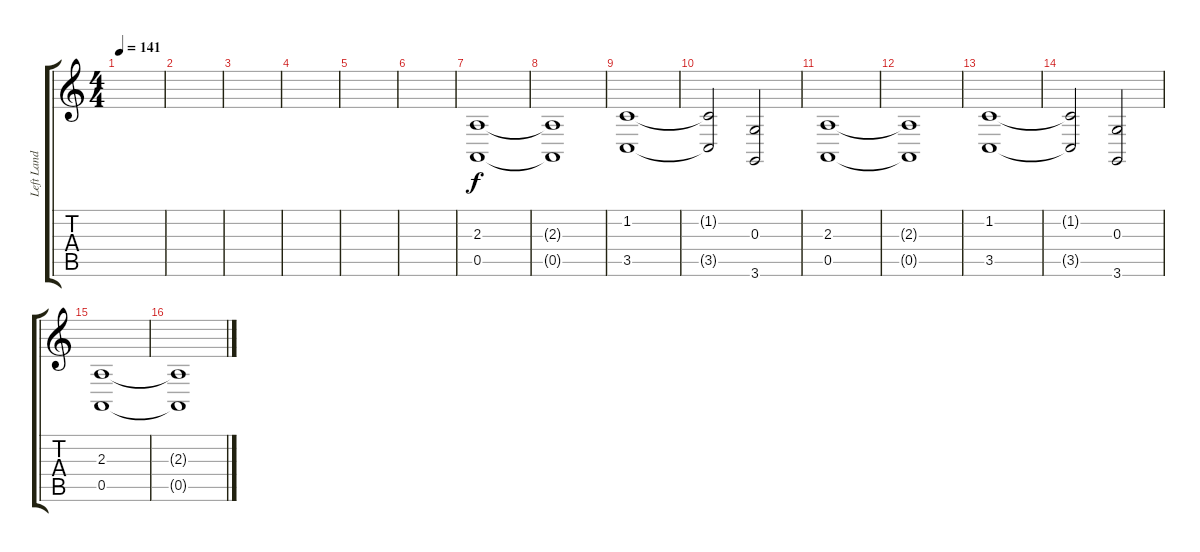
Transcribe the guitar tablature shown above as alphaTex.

\track ("Left Land Keyboard" "Left Land ") {instrument stringensemble2}
\staff {score tabs}
\tuning (E4 B3 G3 D3 A2 E2) {hide}
\ts (4 4)
\tempo 141
\clef g2
\ks c
|
|
|
|
|
|
(2.3 0.5).1 |
(2.3{t} 0.5{t}).1 |
(1.2 3.5).1 |
(1.2{t} 3.5{t}).2 (0.3 3.6).2 |
(2.3 0.5).1 |
(2.3{t} 0.5{t}).1 |
(1.2 3.5).1 |
(1.2{t} 3.5{t}).2 (0.3 3.6).2 |
(2.3 0.5).1{volume 9} |
(2.3{t} 0.5{t}).1
